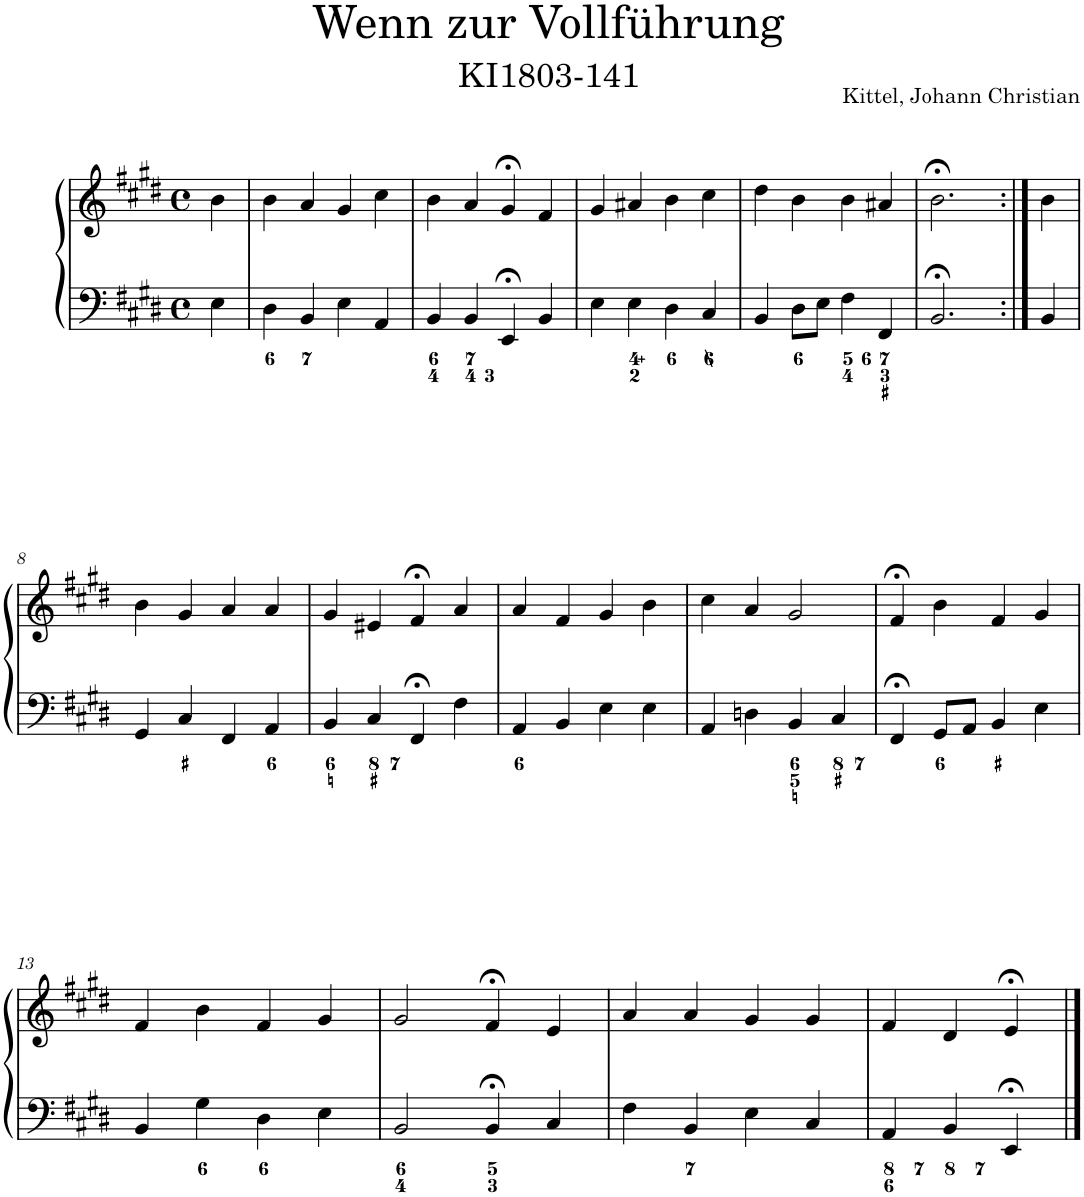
**kern	**kern
*part1	*part1
*staff2	*staff1
*I"Piano	*
*I'Pno.	*
*clefF4	*clefG2
*k[f#c#g#d#]	*k[f#c#g#d#]
*M4/4	*M4/4
*met(c)	*met(c)
=1	=1
4E\	4b\
=2	=2
4D#\	4b\
4BB/	4a/
4E\	4g#/
4AA/	4cc#\
=3	=3
4BB/	4b\
4BB/	4a/
4EE;</	4g#;</
4BB/	4f#/
=4	=4
4E\	4g#/
4E\	4a#X/
4D#\	4b\
4C#/	4cc#\
=5	=5
4BB/	4dd#\
8D#\L	4b\
8E\J	.
4F#\	4b\
4FF#/	4a#X/
=6	=6
2.BB;</	2.b;<\
=7:|!	=7:|!
4BB/	4b\
!!LO:LB:g=z
=8	=8
4GG#/	4b\
4C#/	4g#/
4FF#/	4a/
4AA/	4a/
=9	=9
4BB/	4g#/
4C#/	4e#X/
4FF#;</	4f#;</
4F#\	4a/
=10	=10
4AA/	4a/
4BB/	4f#/
4E\	4g#/
4E\	4b\
=11	=11
4AA/	4cc#\
4Dn\	4a/
4BB/	2g#/
4C#/	.
=12	=12
4FF#;</	4f#;</
8GG#/L	4b\
8AA/J	.
4BB/	4f#/
4E\	4g#/
!!LO:LB:g=z
=13	=13
4BB/	4f#/
4G#\	4b\
4D#\	4f#/
4E\	4g#/
=14	=14
2BB/	2g#/
4BB;</	4f#;</
4C#/	4e/
=15	=15
4F#\	4a/
4BB/	4a/
4E\	4g#/
4C#/	4g#/
=16	=16
4AA/	4f#/
4BB/	4d#/
4EE;</	4e;</
==	==
*-	*-
